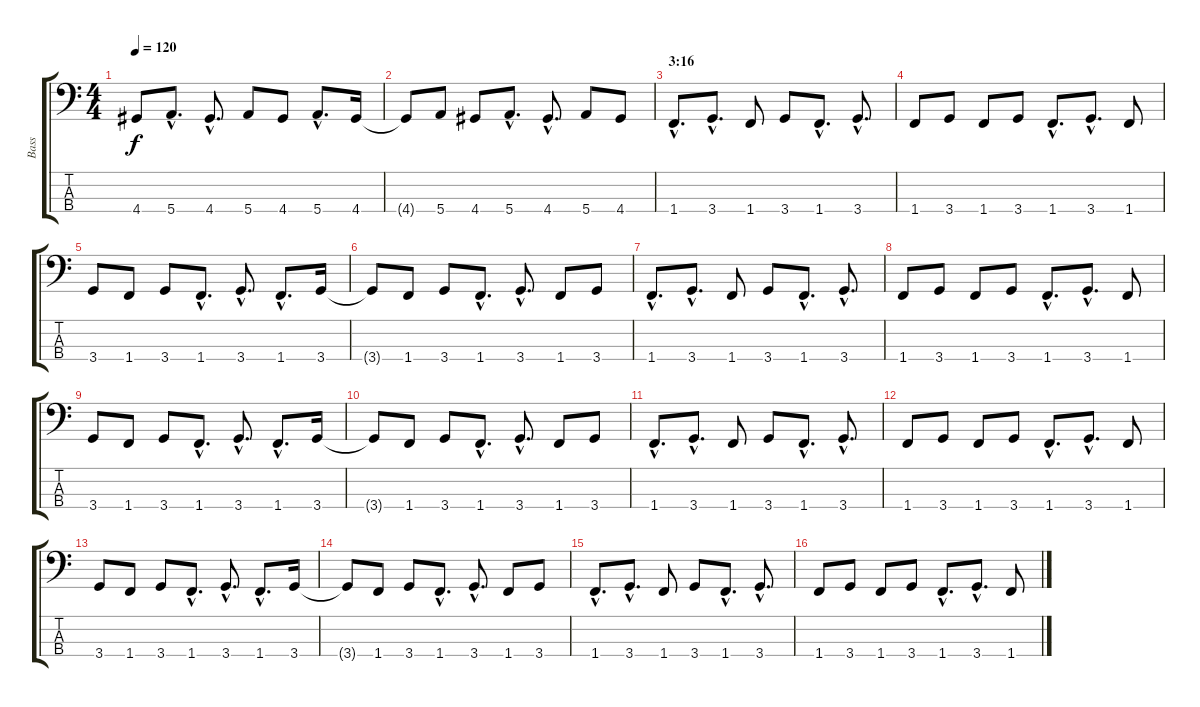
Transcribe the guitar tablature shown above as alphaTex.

\track ("Bass" "Bass") {instrument electricbasspick}
\staff {score tabs}
\tuning (Ab2 Eb2 Bb1 E1) {hide}
\ts (4 4)
\tempo 120
\clef f4
\ks c
4.4.8{dy f} 5.4{hac}.8{d} 4.4{hac}.8{d} 5.4.8 4.4.8 5.4{hac}.8{d} 4.4.16 |
4.4{t}.8 5.4.8 4.4.8 5.4{hac}.8{d} 4.4{hac}.8{d} 5.4.8 4.4.8 |
\section ("" "3:16")
1.4{hac}.8{d} 3.4{hac}.8{d} 1.4.8 3.4.8 1.4{hac}.8{d} 3.4{hac}.8{d} |
1.4.8 3.4.8 1.4.8 3.4.8 1.4{hac}.8{d} 3.4{hac}.8{d} 1.4.8 |
3.4.8 1.4.8 3.4.8 1.4{hac}.8{d} 3.4{hac}.8{d} 1.4{hac}.8{d} 3.4.16 |
3.4{t}.8 1.4.8 3.4.8 1.4{hac}.8{d} 3.4{hac}.8{d} 1.4.8 3.4.8 |
1.4{hac}.8{d} 3.4{hac}.8{d} 1.4.8 3.4.8 1.4{hac}.8{d} 3.4{hac}.8{d} |
1.4.8 3.4.8 1.4.8 3.4.8 1.4{hac}.8{d} 3.4{hac}.8{d} 1.4.8 |
3.4.8 1.4.8 3.4.8 1.4{hac}.8{d} 3.4{hac}.8{d} 1.4{hac}.8{d} 3.4.16 |
3.4{t}.8 1.4.8 3.4.8 1.4{hac}.8{d} 3.4{hac}.8{d} 1.4.8 3.4.8 |
1.4{hac}.8{d} 3.4{hac}.8{d} 1.4.8 3.4.8 1.4{hac}.8{d} 3.4{hac}.8{d} |
1.4.8 3.4.8 1.4.8 3.4.8 1.4{hac}.8{d} 3.4{hac}.8{d} 1.4.8 |
3.4.8 1.4.8 3.4.8 1.4{hac}.8{d} 3.4{hac}.8{d} 1.4{hac}.8{d} 3.4.16 |
3.4{t}.8 1.4.8 3.4.8 1.4{hac}.8{d} 3.4{hac}.8{d} 1.4.8 3.4.8 |
1.4{hac}.8{d} 3.4{hac}.8{d} 1.4.8 3.4.8 1.4{hac}.8{d} 3.4{hac}.8{d} |
1.4.8 3.4.8 1.4.8 3.4.8 1.4{hac}.8{d} 3.4{hac}.8{d} 1.4.8
